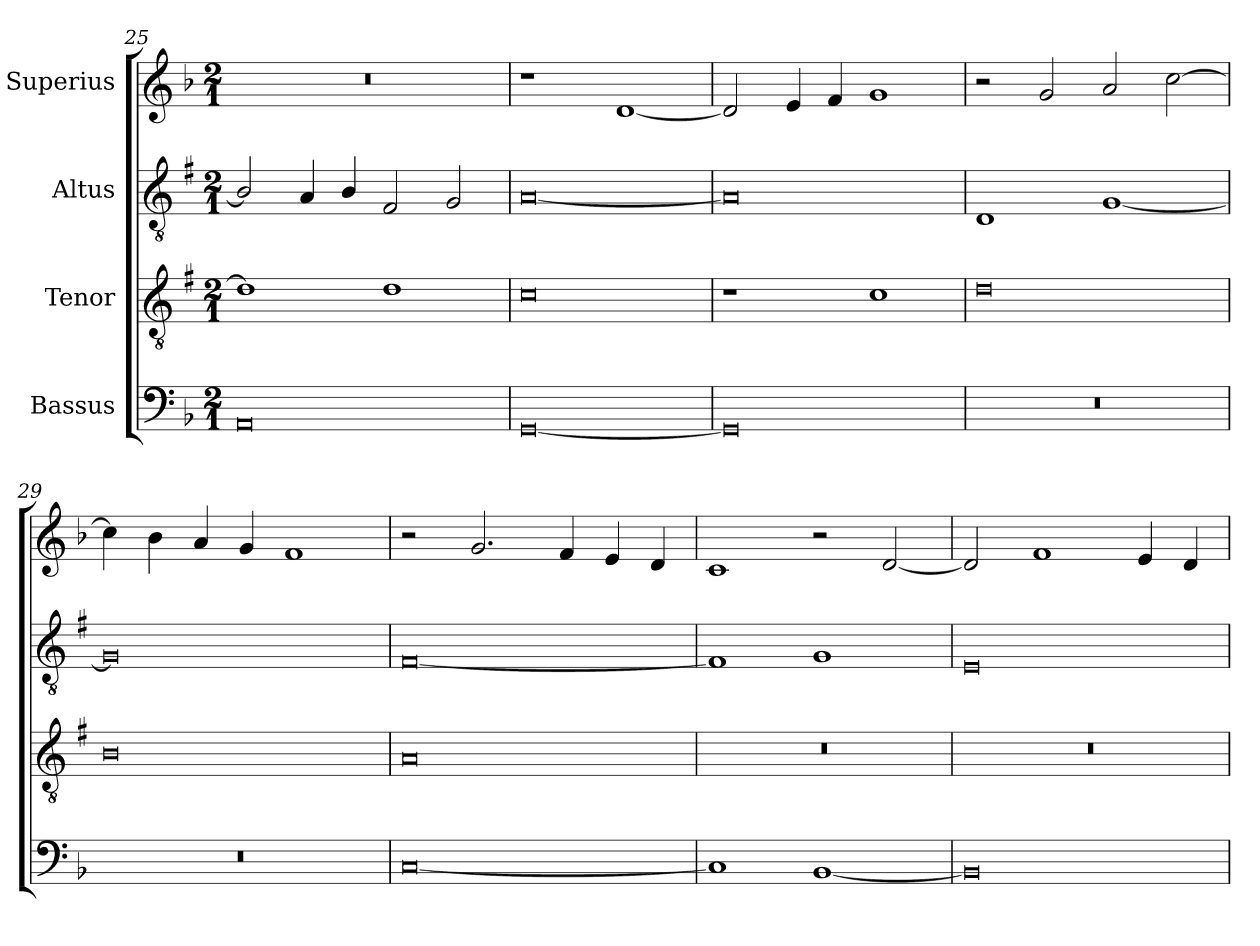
**kern	**kern	**kern	**kern
*part4	*part3	*part2	*part1
*staff4	*staff3	*staff2	*staff1
*I"Bassus	*I"Tenor	*I"Altus	*I"Superius
*clefF4	*clefGv2	*clefGv2	*clefG2
*	*ITrd1c2	*ITrd1c2	*
*k[b-]	*k[b-]	*k[b-]	*k[b-]
*F:	*F:	*F:	*F:
*M2/1	*M2/1	*M2/1	*M2/1
=25	=25	=25	=25
0AA	1c]	2A/]	0r
.	.	4G/	.
.	.	4A/	.
.	1c	2E/	.
.	.	2F/	.
=26	=26	=26	=26
[0GG	0B-	[0G	1r
.	.	.	[1d
!!LO:LB:g=z
=27	=27	=27	=27
0GG]	1r	0G]	2d/]
.	.	.	4e/
.	.	.	4f/
.	1B-	.	1g
=28	=28	=28	=28
0r	0c	1C	2r
.	.	.	2g/
.	.	[1F	2a/
.	.	.	[2cc\
=29	=29	=29	=29
0r	0A	0F]	4cc\]
.	.	.	4b-\
.	.	.	4a/
.	.	.	4g/
.	.	.	1f
=30	=30	=30	=30
[0C	0G	[0E	2r
.	.	.	2.g/
.	.	.	4f/
.	.	.	4e/
.	.	.	4d/
=31	=31	=31	=31
1C]	0r	1E]	1c
[1BB-	.	1F	2r
.	.	.	[2d/
=32	=32	=32	=32
0BB-]	0r	0D	2d/]
.	.	.	1f
.	.	.	4e/
.	.	.	4d/
=	=	=	=
*-	*-	*-	*-
